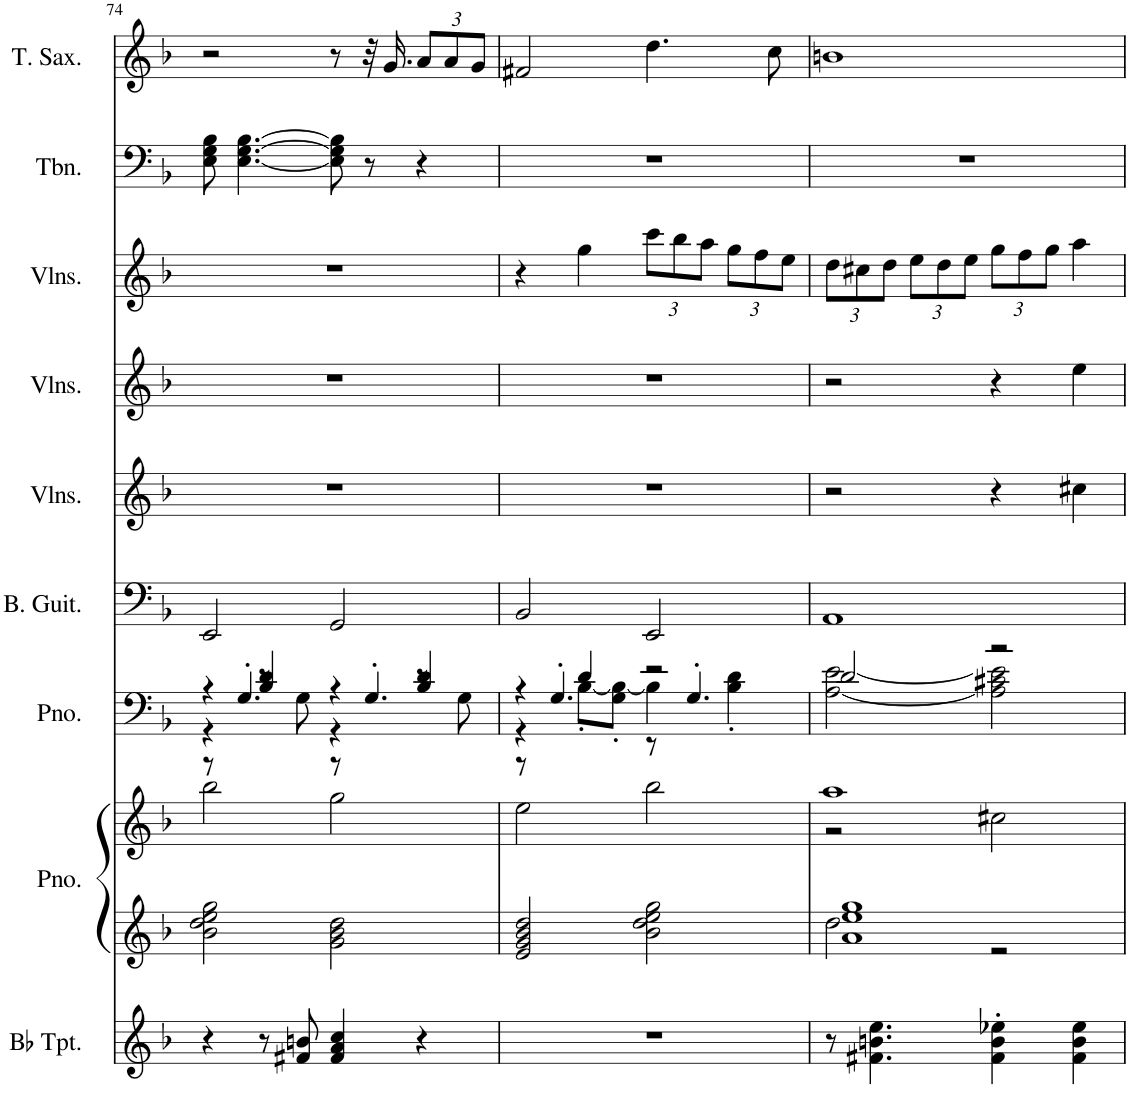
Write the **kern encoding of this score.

**kern	**kern	**kern	**kern	**kern	**kern	**kern	**kern	**kern	**kern
*part9	*part8	*part8	*part7	*part6	*part5	*part4	*part3	*part2	*part1
*staff10	*staff9	*staff8	*staff7	*staff6	*staff5	*staff4	*staff3	*staff2	*staff1
*I"Bb Trumpet, Trumpet 123	*I"Piano, Piano R	*	*I"Piano, Piano L	*I"Bass Guitar, Bass	*I"Violins, Strings	*I"Violins, Strings	*I"Violins,  Strings	*I"Trombone, vokal 1.2.3	*I"Tenor Saxophone, SOLO
*I'Bb Tpt.	*I'Pno.	*	*I'Pno.	*I'B. Guit.	*I'Vlns.	*I'Vlns.	*I'Vlns.	*I'Tbn.	*I'T. Sax.
!!LO:PB:g=z
*clefG2	*clefG2	*clefG2	*clefG2	*clefF4	*clefG2	*clefG2	*clefG2	*clefF4	*clefG2
*Trd1c2	*	*	*	*Trd7c12	*	*	*	*	*Trd8c14
*k[b-]	*k[b-]	*k[b-]	*k[b-]	*k[b-]	*k[b-]	*k[b-]	*k[b-]	*k[b-]	*k[b-]
*M4/4	*M4/4	*M4/4	*M4/4	*M4/4	*M4/4	*M4/4	*M4/4	*M4/4	*M4/4
=74	=74	=74	=74	=74	=74	=74	=74	=74	=74
*	*	*	*^	*	*	*	*	*	*
*	*	*	*	*^	*	*	*	*	*	*
4r	2b-\ 2dd\ 2ee\ 2gg\	2bb-\	4r	4r	8r	2EE/	1r	1r	1r	8E\ 8G\ 8B-\	2r
.	.	.	.	.	4.G'/	.	.	.	.	[4.E\ [4.G\ [4.B-\	.
8r	.	.	4B-/ 4d/	8r	.	.	.	.	.	.	.
8f#X/ 8bn/	.	.	.	8G\	.	.	.	.	.	.	.
4f#/ 4a/ 4cc/	2g\ 2b-\ 2dd\	2gg\	4r	4r	8r	2GG/	.	.	.	8E\] 8G\] 8B-\]	8r
.	.	.	.	.	4.G'/	.	.	.	.	8r	32r
.	.	.	.	.	.	.	.	.	.	.	16.g/
*	*	*	*	*	*	*	*	*	*	*	*Xbrackettup
4r	.	.	4B-/ 4d/	8r	.	.	.	.	.	4r	12a/L
.	.	.	.	.	.	.	.	.	.	.	12a/
.	.	.	.	8G\	.	.	.	.	.	.	.
.	.	.	.	.	.	.	.	.	.	.	12g/J
=75	=75	=75	=75	=75	=75	=75	=75	=75	=75	=75	=75
1r	2e/ 2g/ 2b-/ 2dd/	2ee\	4r	4r	8r	2BB-/	1r	1r	4r	1r	2f#X/
.	.	.	.	.	4.G'/	.	.	.	.	.	.
.	.	.	4d/	[8B-'\L	.	.	.	.	4gg\	.	.
.	.	.	.	8G\' 8B-\_'J	.	.	.	.	.	.	.
*	*	*	*	*	*	*	*	*	*Xbrackettup	*	*
.	2b-\ 2dd\ 2ee\ 2gg\	2bb-\	2r	4B-\]	8r	2EE/	.	.	12ccc\L	.	4.dd\
.	.	.	.	.	.	.	.	.	12bb-\	.	.
.	.	.	.	.	4.G'/	.	.	.	.	.	.
.	.	.	.	.	.	.	.	.	12aa\J	.	.
.	.	.	.	4B-\' 4d\'	.	.	.	.	12gg\L	.	.
.	.	.	.	.	.	.	.	.	12ff\	.	.
.	.	.	.	.	.	.	.	.	.	.	8cc\
.	.	.	.	.	.	.	.	.	12ee\J	.	.
*	*	*	*	*v	*v	*	*	*	*	*	*
=76	=76	=76	=76	=76	=76	=76	=76	=76	=76	=76
*	*^	*^	*	*	*	*	*	*	*	*
8r	1a 1ee 1gg	2dd\	1aa	2r	2d/	[2A\ [2e\	1AA	2r	2r	12dd\L	1r	1bn
.	.	.	.	.	.	.	.	.	.	12cc#X\	.	.
4.f#X\ 4.bn\ 4.ee\	.	.	.	.	.	.	.	.	.	.	.	.
.	.	.	.	.	.	.	.	.	.	12dd\J	.	.
.	.	.	.	.	.	.	.	.	.	12ee\L	.	.
.	.	.	.	.	.	.	.	.	.	12dd\	.	.
.	.	.	.	.	.	.	.	.	.	12ee\J	.	.
4f#\' 4b\' 4ee-X\'	.	2r	.	2cc#X\	2r	2A\] 2c#X\ 2e\]	.	4r	4r	12gg\L	.	.
.	.	.	.	.	.	.	.	.	.	12ff\	.	.
.	.	.	.	.	.	.	.	.	.	12gg\J	.	.
4f#\ 4b\ 4ee-\	.	.	.	.	.	.	.	4cc#X\	4ee\	4aa\	.	.
*	*v	*v	*	*	*v	*v	*	*	*	*	*	*
*	*	*v	*v	*	*	*	*	*	*	*
=	=	=	=	=	=	=	=	=	=
*-	*-	*-	*-	*-	*-	*-	*-	*-	*-
